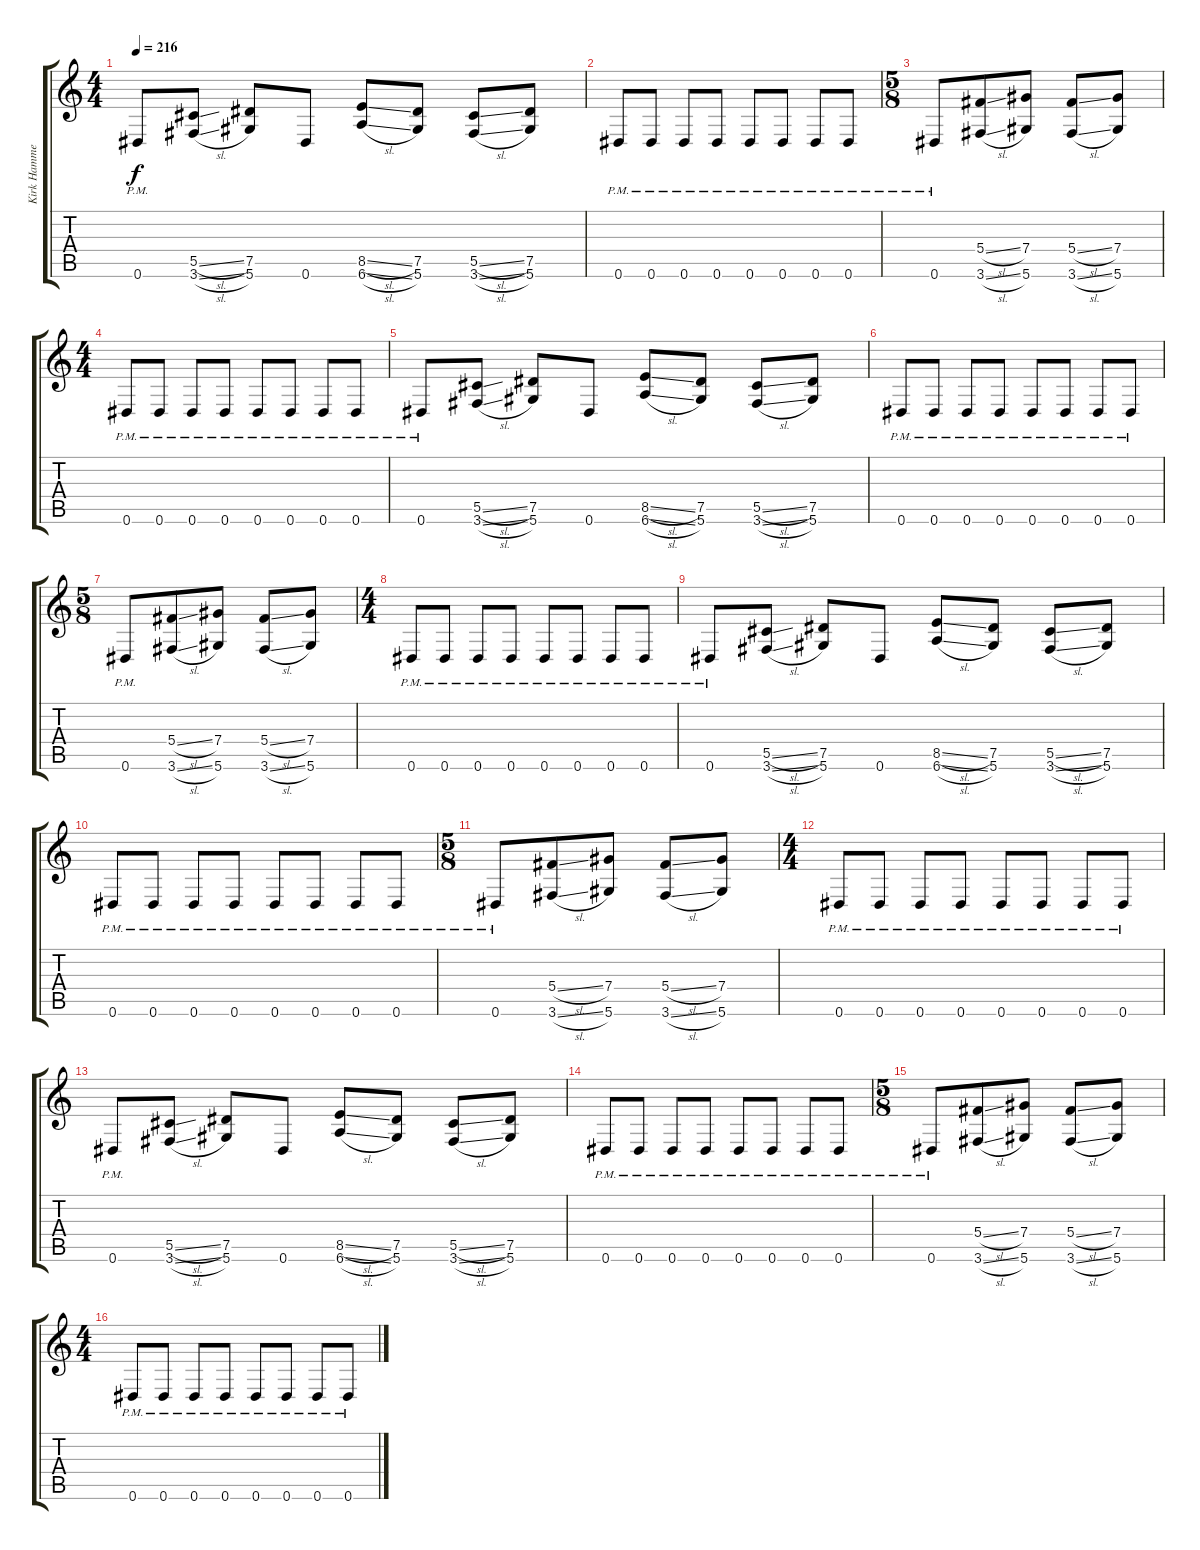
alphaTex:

\track ("Kirk Hammett (Distortion Guitar)" "Kirk Hamme") {instrument distortionguitar}
\staff {score tabs}
\tuning (Eb4 Bb3 Gb3 Db3 Ab2 Eb2) {hide}
\ts (4 4)
\tempo 216
\clef g2
\ks c
0.6{pm}.8{dy f} (5.5{sl} 3.6{sl}).8 (7.5 5.6).8 0.6.8 (8.5{sl} 6.6{sl}).8 (7.5 5.6).8 (5.5{sl} 3.6{sl}).8 (7.5 5.6).8 |
0.6{pm}.8 0.6{pm}.8 0.6{pm}.8 0.6{pm}.8 0.6{pm}.8 0.6{pm}.8 0.6{pm}.8 0.6{pm}.8 |
\ts (5 8)
0.6{pm}.8 (5.4{sl} 3.6{sl}).8 (7.4 5.6).8 (5.4{sl} 3.6{sl}).8 (7.4 5.6).8 |
\ts (4 4)
0.6{pm}.8 0.6{pm}.8 0.6{pm}.8 0.6{pm}.8 0.6{pm}.8 0.6{pm}.8 0.6{pm}.8 0.6{pm}.8 |
0.6{pm}.8 (5.5{sl} 3.6{sl}).8 (7.5 5.6).8 0.6.8 (8.5{sl} 6.6{sl}).8 (7.5 5.6).8 (5.5{sl} 3.6{sl}).8 (7.5 5.6).8 |
0.6{pm}.8 0.6{pm}.8 0.6{pm}.8 0.6{pm}.8 0.6{pm}.8 0.6{pm}.8 0.6{pm}.8 0.6{pm}.8 |
\ts (5 8)
0.6{pm}.8 (5.4{sl} 3.6{sl}).8 (7.4 5.6).8 (5.4{sl} 3.6{sl}).8 (7.4 5.6).8 |
\ts (4 4)
0.6{pm}.8 0.6{pm}.8 0.6{pm}.8 0.6{pm}.8 0.6{pm}.8 0.6{pm}.8 0.6{pm}.8 0.6{pm}.8 |
0.6{pm}.8 (5.5{sl} 3.6{sl}).8 (7.5 5.6).8 0.6.8 (8.5{sl} 6.6{sl}).8 (7.5 5.6).8 (5.5{sl} 3.6{sl}).8 (7.5 5.6).8 |
0.6{pm}.8 0.6{pm}.8 0.6{pm}.8 0.6{pm}.8 0.6{pm}.8 0.6{pm}.8 0.6{pm}.8 0.6{pm}.8 |
\ts (5 8)
0.6{pm}.8 (5.4{sl} 3.6{sl}).8 (7.4 5.6).8 (5.4{sl} 3.6{sl}).8 (7.4 5.6).8 |
\ts (4 4)
0.6{pm}.8 0.6{pm}.8 0.6{pm}.8 0.6{pm}.8 0.6{pm}.8 0.6{pm}.8 0.6{pm}.8 0.6{pm}.8 |
0.6{pm}.8 (5.5{sl} 3.6{sl}).8 (7.5 5.6).8 0.6.8 (8.5{sl} 6.6{sl}).8 (7.5 5.6).8 (5.5{sl} 3.6{sl}).8 (7.5 5.6).8 |
0.6{pm}.8 0.6{pm}.8 0.6{pm}.8 0.6{pm}.8 0.6{pm}.8 0.6{pm}.8 0.6{pm}.8 0.6{pm}.8 |
\ts (5 8)
0.6{pm}.8 (5.4{sl} 3.6{sl}).8 (7.4 5.6).8 (5.4{sl} 3.6{sl}).8 (7.4 5.6).8 |
\ts (4 4)
0.6{pm}.8 0.6{pm}.8 0.6{pm}.8 0.6{pm}.8 0.6{pm}.8 0.6{pm}.8 0.6{pm}.8 0.6{pm}.8
